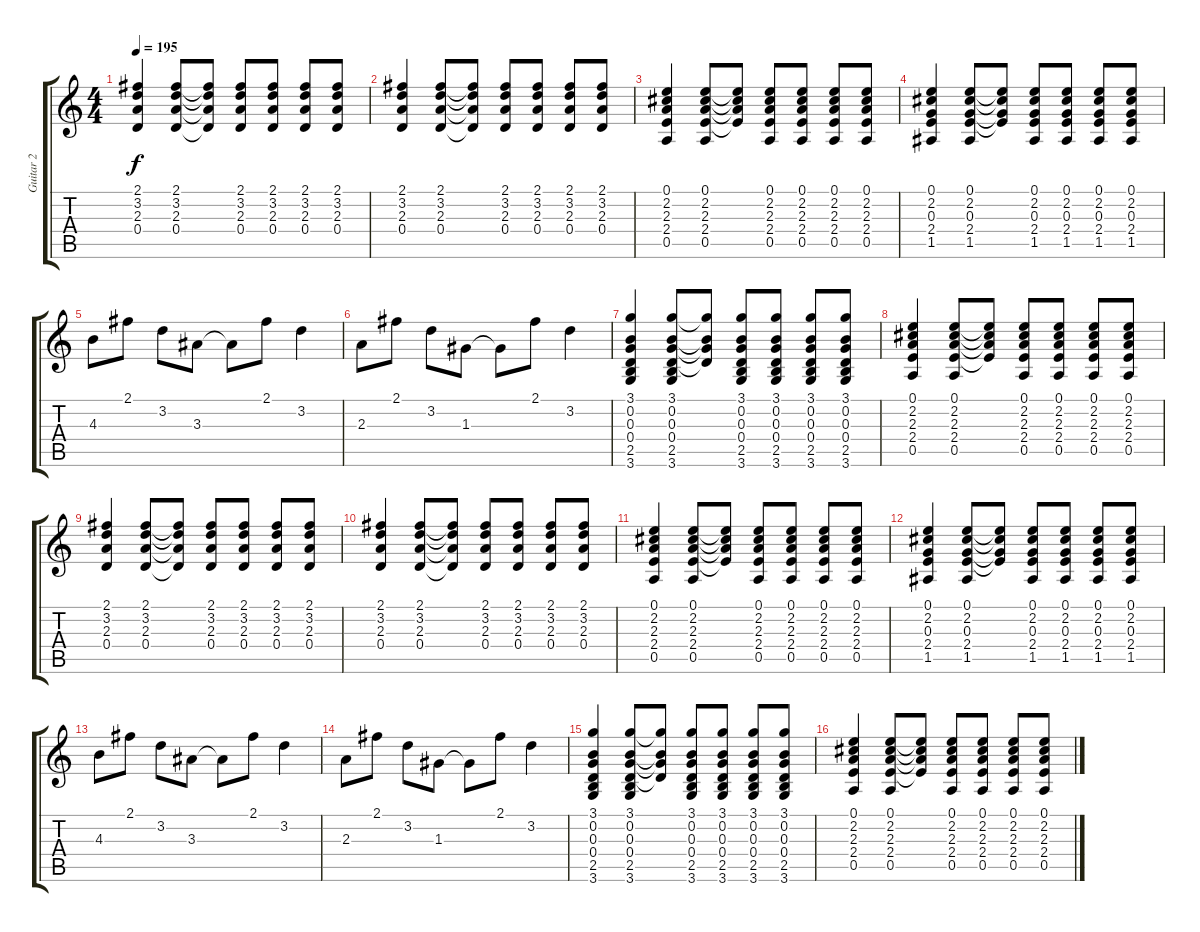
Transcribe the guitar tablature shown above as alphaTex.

\track ("Guitar 2" "Guitar 2") {instrument distortionguitar}
\staff {score tabs}
\tuning (E4 B3 G3 D3 A2 E2) {hide}
\ts (4 4)
\tempo 195
\clef g2
\ks c
(2.1 3.2 2.3 0.4).4{dy f} (2.1 3.2 2.3 0.4).8 (2.1{t} 3.2{t} 2.3{t} 0.4{t}).8 (2.1 3.2 2.3 0.4).8 (2.1 3.2 2.3 0.4).8 (2.1 3.2 2.3 0.4).8 (2.1 3.2 2.3 0.4).8 |
(2.1 3.2 2.3 0.4).4 (2.1 3.2 2.3 0.4).8 (2.1{t} 3.2{t} 2.3{t} 0.4{t}).8 (2.1 3.2 2.3 0.4).8 (2.1 3.2 2.3 0.4).8 (2.1 3.2 2.3 0.4).8 (2.1 3.2 2.3 0.4).8 |
(0.1 2.2 2.3 2.4 0.5).4 (0.1 2.2 2.3 2.4 0.5).8 (0.1{t} 2.2{t} 2.3{t} 2.4{t}).8 (0.1 2.2 2.3 2.4 0.5).8 (0.1 2.2 2.3 2.4 0.5).8 (0.1 2.2 2.3 2.4 0.5).8 (0.1 2.2 2.3 2.4 0.5).8 |
(0.1 2.2 0.3 2.4 1.5).4 (0.1 2.2 0.3 2.4 1.5).8 (0.1{t} 2.2{t} 0.3{t} 2.4{t}).8 (0.1 2.2 0.3 2.4 1.5).8 (0.1 2.2 0.3 2.4 1.5).8 (0.1 2.2 0.3 2.4 1.5).8 (0.1 2.2 0.3 2.4 1.5).8 |
4.3.8 2.1.8 3.2.8 3.3.8 3.3{t}.8 2.1.8 3.2.4 |
2.3.8 2.1.8 3.2.8 1.3.8 1.3{t}.8 2.1.8 3.2.4 |
(3.1 0.2 0.3 0.4 2.5 3.6).4 (3.1 0.2 0.3 0.4 2.5 3.6).8 (3.1{t} 0.2{t} 0.3{t} 0.4{t}).8 (3.1 0.2 0.3 0.4 2.5 3.6).8 (3.1 0.2 0.3 0.4 2.5 3.6).8 (3.1 0.2 0.3 0.4 2.5 3.6).8 (3.1 0.2 0.3 0.4 2.5 3.6).8 |
(0.1 2.2 2.3 2.4 0.5).4 (0.1 2.2 2.3 2.4 0.5).8 (0.1{t} 2.2{t} 2.3{t} 2.4{t}).8 (0.1 2.2 2.3 2.4 0.5).8 (0.1 2.2 2.3 2.4 0.5).8 (0.1 2.2 2.3 2.4 0.5).8 (0.1 2.2 2.3 2.4 0.5).8 |
(2.1 3.2 2.3 0.4).4 (2.1 3.2 2.3 0.4).8 (2.1{t} 3.2{t} 2.3{t} 0.4{t}).8 (2.1 3.2 2.3 0.4).8 (2.1 3.2 2.3 0.4).8 (2.1 3.2 2.3 0.4).8 (2.1 3.2 2.3 0.4).8 |
(2.1 3.2 2.3 0.4).4 (2.1 3.2 2.3 0.4).8 (2.1{t} 3.2{t} 2.3{t} 0.4{t}).8 (2.1 3.2 2.3 0.4).8 (2.1 3.2 2.3 0.4).8 (2.1 3.2 2.3 0.4).8 (2.1 3.2 2.3 0.4).8 |
(0.1 2.2 2.3 2.4 0.5).4 (0.1 2.2 2.3 2.4 0.5).8 (0.1{t} 2.2{t} 2.3{t} 2.4{t}).8 (0.1 2.2 2.3 2.4 0.5).8 (0.1 2.2 2.3 2.4 0.5).8 (0.1 2.2 2.3 2.4 0.5).8 (0.1 2.2 2.3 2.4 0.5).8 |
(0.1 2.2 0.3 2.4 1.5).4 (0.1 2.2 0.3 2.4 1.5).8 (0.1{t} 2.2{t} 0.3{t} 2.4{t}).8 (0.1 2.2 0.3 2.4 1.5).8 (0.1 2.2 0.3 2.4 1.5).8 (0.1 2.2 0.3 2.4 1.5).8 (0.1 2.2 0.3 2.4 1.5).8 |
4.3.8 2.1.8 3.2.8 3.3.8 3.3{t}.8 2.1.8 3.2.4 |
2.3.8 2.1.8 3.2.8 1.3.8 1.3{t}.8 2.1.8 3.2.4 |
(3.1 0.2 0.3 0.4 2.5 3.6).4 (3.1 0.2 0.3 0.4 2.5 3.6).8 (3.1{t} 0.2{t} 0.3{t} 0.4{t}).8 (3.1 0.2 0.3 0.4 2.5 3.6).8 (3.1 0.2 0.3 0.4 2.5 3.6).8 (3.1 0.2 0.3 0.4 2.5 3.6).8 (3.1 0.2 0.3 0.4 2.5 3.6).8 |
(0.1 2.2 2.3 2.4 0.5).4 (0.1 2.2 2.3 2.4 0.5).8 (0.1{t} 2.2{t} 2.3{t} 2.4{t}).8 (0.1 2.2 2.3 2.4 0.5).8 (0.1 2.2 2.3 2.4 0.5).8 (0.1 2.2 2.3 2.4 0.5).8 (0.1 2.2 2.3 2.4 0.5).8
